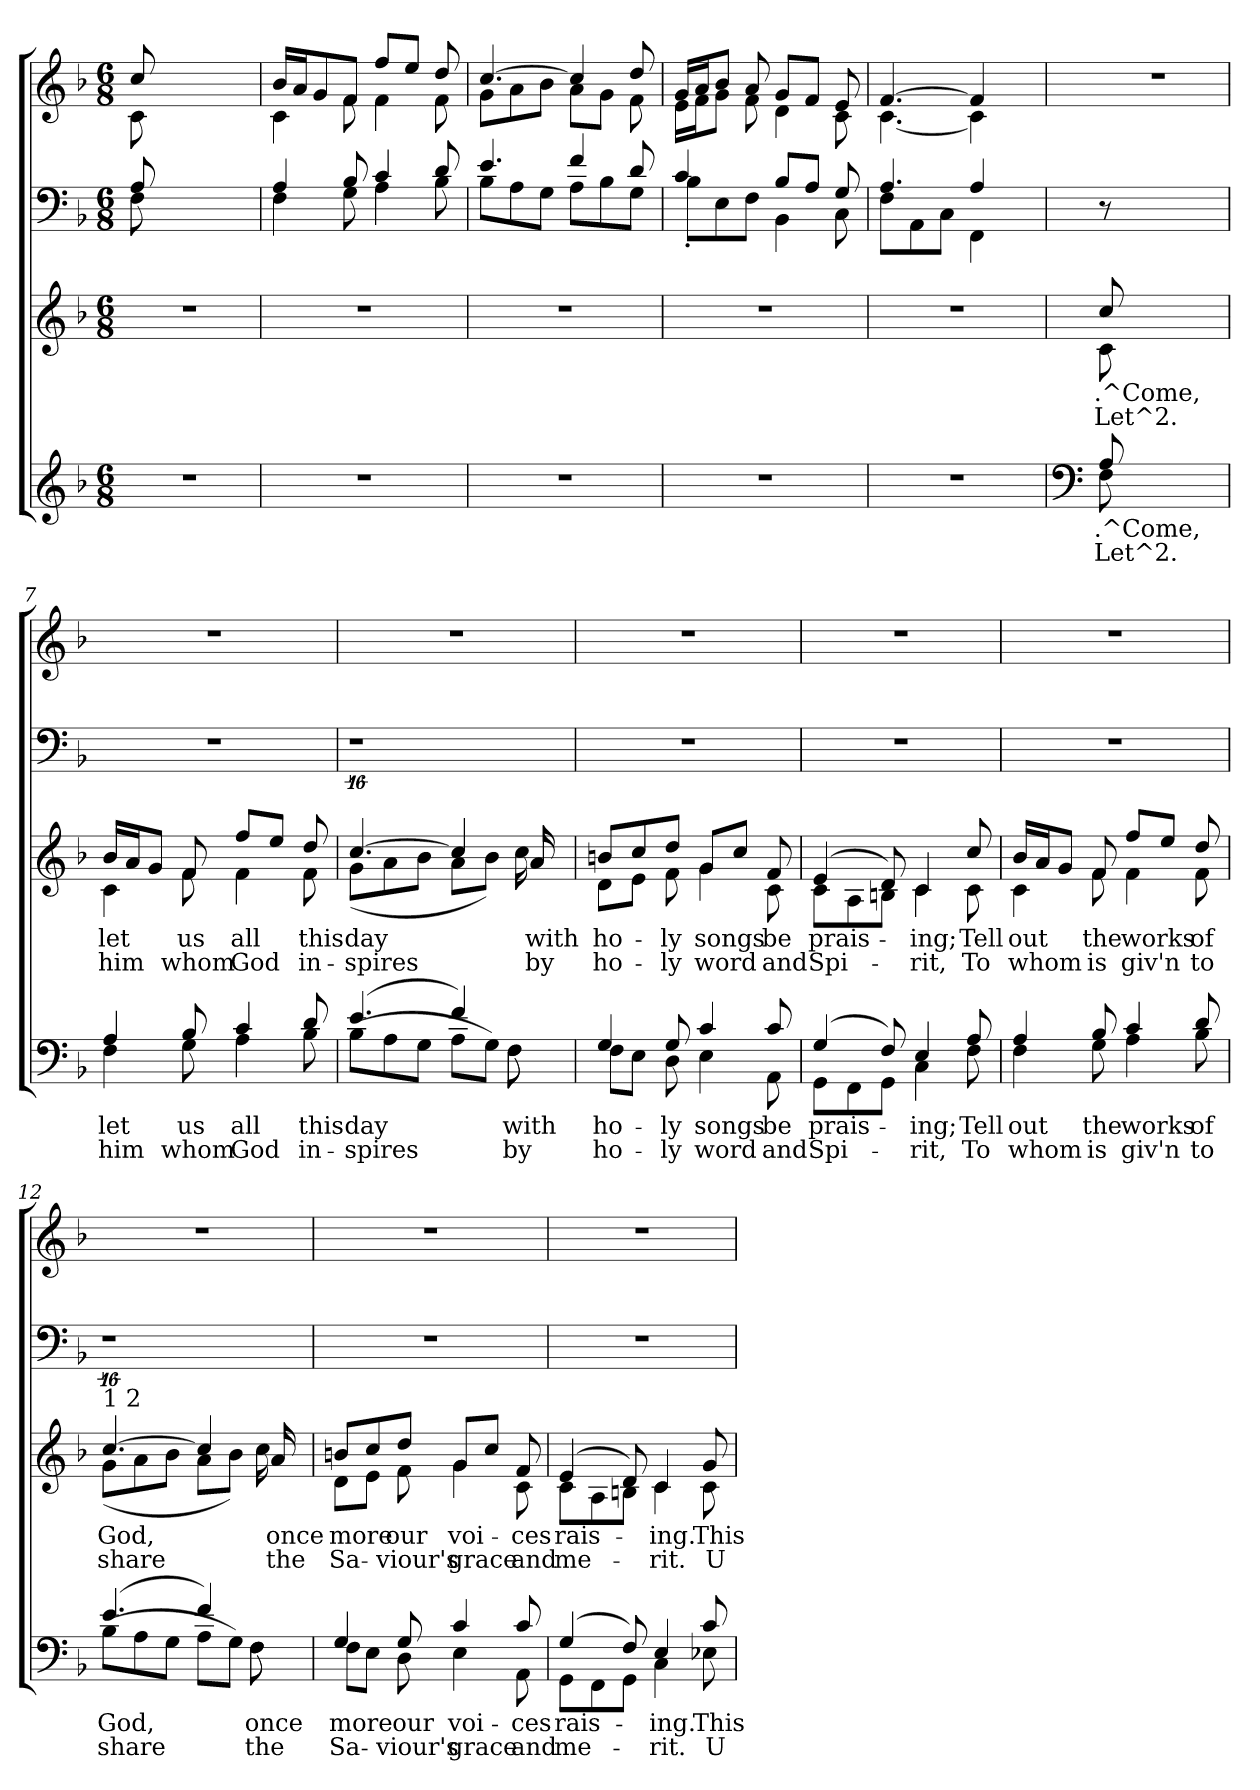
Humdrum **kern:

**kern	**text	**text	**kern	**text	**text	**kern	**kern
*part3	*part3	*part3	*part2	*part2	*part2	*part1	*part1
*staff4	*staff4	*staff4	*staff3	*staff3	*staff3	*staff2	*staff1
*clefG2	*	*	*clefG2	*	*	*clefF4	*clefG2
*k[b-]	*	*	*k[b-]	*	*	*k[b-]	*k[b-]
*F:	*	*	*F:	*	*	*F:	*F:
*M6/8	*	*	*M6/8	*	*	*M6/8	*M6/8
=1	=1	=1	=1	=1	=1	=1	=1
*	*	*	*	*	*	*^	*^
2.r	.	.	2.r	.	.	8A/	8F\	8cc/	8c\
.	.	.	.	.	.	2ryy	2ryy	2ryy	2ryy
.	.	.	.	.	.	8ryy	8ryy	8ryy	8ryy
=2	=2	=2	=2	=2	=2	=2	=2	=2	=2
2.r	.	.	2.r	.	.	4A/	4F\	16b-/LL	4c\
.	.	.	.	.	.	.	.	16a/J	.
.	.	.	.	.	.	.	.	8g/	.
.	.	.	.	.	.	8B-/	8G\	8f/J	8f\
.	.	.	.	.	.	4c/	4A\	8ff/L	4f\
.	.	.	.	.	.	.	.	8ee/J	.
.	.	.	.	.	.	8d/	8B-\	8dd/	8f\
=3	=3	=3	=3	=3	=3	=3	=3	=3	=3
2.r	.	.	2.r	.	.	4.e/	8B-\L	[>4.cc/	8g\L
.	.	.	.	.	.	.	8A\	.	8a\
.	.	.	.	.	.	.	8G\J	.	8b-\J
.	.	.	.	.	.	4f/	8A\L	4cc/]	8a\L
.	.	.	.	.	.	.	8B-\	.	8g\J
.	.	.	.	.	.	8d/	8G\J	8dd/	8f\
=4	=4	=4	=4	=4	=4	=4	=4	=4	=4
2.r	.	.	2.r	.	.	4c/	8B-'<\L	16g/LL	16e\LL
.	.	.	.	.	.	.	.	16a/J	16f\J
.	.	.	.	.	.	.	8E\	8b-/J	8g\J
.	.	.	.	.	.	8ryy	8F\J	8a/	8f\
.	.	.	.	.	.	8B-/L	4BB-\	8g/L	4d\
.	.	.	.	.	.	8A/J	.	8f/J	.
.	.	.	.	.	.	8G/	8C\	8e/	8c\
=5	=5	=5	=5	=5	=5	=5	=5	=5	=5
2.r	.	.	2.r	.	.	8F\L	4.A/	[>4.f/	[<4.c\
.	.	.	.	.	.	8AA\	.	.	.
.	.	.	.	.	.	8C\J	.	.	.
.	.	.	.	.	.	4A/	4FF\	4f/]	4c\]
.	.	.	.	.	.	8ryy	8ryy	8ryy	8ryy
*	*	*	*	*	*	*v	*v	*	*
*	*	*	*	*	*	*	*v	*v
!!LO:LB:g=z
=6	=6	=6	=6	=6	=6	=6	=6
*clefF4	*	*	*	*	*	*	*
*^	*	*	*	*	*	*^	*^
!	!	!	!	!LO:TX:b:t=1	!	!	!	!	!	!
!	!	!LO:LY:a:rj	!LO:LY:a:rj	!	!LO:LY:b:rj	!LO:LY:b:rj	!	!	!	!
*	*	*	*	*	*	*	*v	*v	*	*
*	*	*	*	*^	*	*	*	*v	*v
8A/	8F\	.^Come,	Let^2.	8cc/	8c\	.^Come,	Let^2.	8r	2.r
2ryy	2ryy	.	.	2ryy	2ryy	.	.	2ryy	.
8ryy	8ryy	.	.	8ryy	8ryy	.	.	8ryy	.
=7	=7	=7	=7	=7	=7	=7	=7	=7	=7
!	!	!LO:LY:a:rj	!LO:LY:a:rj	!	!	!LO:LY:b:rj	!LO:LY:b:rj	!	!
4A/	4F\	let	him	4c\	16b-/LL	let	him	2.r	2.r
.	.	.	.	.	16a/J	.	.	.	.
.	.	.	.	.	8g/J	.	.	.	.
!	!	!LO:LY:a:rj	!LO:LY:a:rj	!	!	!LO:LY:b:rj	!LO:LY:b:rj	!	!
8B-/	8G\	us	whom	8f/	8f\	us	whom	.	.
!	!	!LO:LY:a:rj	!LO:LY:a:rj	!	!	!LO:LY:b:rj	!LO:LY:b:rj	!	!
4c/	4A\	all	God	4f\	8ff/L	all	God	.	.
.	.	.	.	.	8ee/J	.	.	.	.
!	!	!LO:LY:a:rj	!LO:LY:a:rj	!	!	!LO:LY:b:rj	!LO:LY:b:rj	!	!
8d/	8B-\	this	in-	8dd/	8f\	this	in-	.	.
=8	=8	=8	=8	=8	=8	=8	=8	=8	=8
*	*^	*	*	*	*	*	*	*	*
!	!	!	!LO:LY:a:rj	!LO:LY:a:rj	!	!	!LO:LY:b:rj	!LO:LY:b:rj	!	!
*	*	*^	*	*	*	*	*	*	*	*
(4.e/	2ryy	(<8B-\L	2ryy	day	-spires	[>4.cc/	(<8g\L	day	-spires	16%11r	2.r
.	.	8A\	.	.	.	.	8a\	.	.	.	.
.	.	8G\J	.	.	.	.	8b-\J	.	.	.	.
4f/)	.	8A\L	.	.	.	4cc/]	8a\L	.	.	.	.
.	16ryy	8G\J)	16ryy	.	.	.	8b-\J)	.	.	.	.
!	!	!	!	!LO:LY:a:rj	!LO:LY:a:rj	!	!	!	!	!	!
.	8F\	.	8F\	with	by	.	.	.	.	.	.
!	!	!	!	!	!	!	!	!LO:LY:b:rj	!LO:LY:b:rj	!	!
16ryy	.	16ryy	.	.	.	16a/	16cc\	with	by	.	.
16ryy	16ryy	16ryy	16ryy	.	.	16ryy	16ryy	.	.	16ryy	.
!!LO:LB:g=z
=9	=9	=9	=9	=9	=9	=9	=9	=9	=9	=9	=9
!	!	!	!	!LO:LY:a:rj	!LO:LY:a:rj	!	!	!LO:LY:b:rj	!LO:LY:b:rj	!	!
*	*v	*v	*v	*	*	*	*	*	*	*	*
4G/	8F\L	ho-	ho-	8bn/L	8d\L	ho-	ho-	2.r	2.r
.	8E\J	.	.	8cc/	8e\J	.	.	.	.
!	!	!LO:LY:a:rj	!LO:LY:a:rj	!	!	!LO:LY:b:rj	!LO:LY:b:rj	!	!
8G/	8D\	-ly	-ly	8dd/J	8f\	-ly	-ly	.	.
!	!	!LO:LY:a:rj	!LO:LY:a:rj	!	!	!LO:LY:b:rj	!LO:LY:b:rj	!	!
4c/	4E\	songs	word	4g\	8g/L	songs	word	.	.
.	.	.	.	.	8cc/J	.	.	.	.
!	!	!LO:LY:a:rj	!LO:LY:a:rj	!	!	!LO:LY:b:rj	!LO:LY:b:rj	!	!
8c/	8AA\	be	and	8f/	8c\	be	and	.	.
=10	=10	=10	=10	=10	=10	=10	=10	=10	=10
!	!	!LO:LY:a:rj	!LO:LY:a:rj	!	!	!LO:LY:b:rj	!LO:LY:b:rj	!	!
(4G/	8GG\L	prais-	Spi-	(4e/	8c\L	prais-	Spi-	2.r	2.r
.	8FF\	.	.	.	8A\	.	.	.	.
8F/)	8GG\J	.	.	8d/)	8Bn\J	.	.	.	.
!	!	!LO:LY:a:rj	!LO:LY:a:rj	!	!	!LO:LY:b:rj	!LO:LY:b:rj	!	!
4E/	4C\	-ing;	-rit,	4c/	4c\	-ing;	-rit,	.	.
!	!	!LO:LY:a:rj	!LO:LY:a:rj	!	!	!LO:LY:b:rj	!LO:LY:b:rj	!	!
8A/	8F\	Tell	To	8cc/	8c\	Tell	To	.	.
=11	=11	=11	=11	=11	=11	=11	=11	=11	=11
!	!	!LO:LY:a:rj	!LO:LY:a:rj	!	!	!LO:LY:b:rj	!LO:LY:b:rj	!	!
4A/	4F\	out	whom	4c\	16b-/LL	out	whom	2.r	2.r
.	.	.	.	.	16a/J	.	.	.	.
.	.	.	.	.	8g/J	.	.	.	.
!	!	!LO:LY:a:rj	!LO:LY:a:rj	!	!	!LO:LY:b:rj	!LO:LY:b:rj	!	!
8B-/	8G\	the	is	8f/	8f\	the	is	.	.
!	!	!LO:LY:a:rj	!LO:LY:a:rj	!	!	!LO:LY:b:rj	!LO:LY:b:rj	!	!
4c/	4A\	works	giv'n	4f\	8ff/L	works	giv'n	.	.
.	.	.	.	.	8ee/J	.	.	.	.
!	!	!LO:LY:a:rj	!LO:LY:a:rj	!	!	!LO:LY:b:rj	!LO:LY:b:rj	!	!
8d/	8B-\	of	to	8dd/	8f\	of	to	.	.
!!LO:LB:g=z
=12	=12	=12	=12	=12	=12	=12	=12	=12	=12
*	*^	*	*	*	*	*	*	*	*
!	!	!	!	!	!LO:TX:a:t=1 2	!	!	!	!	!
!	!	!	!LO:LY:a:rj	!LO:LY:a:rj	!	!	!LO:LY:b:rj	!LO:LY:b:rj	!	!
*	*	*^	*	*	*	*	*	*	*	*
(4.e/	2ryy	(<8B-\L	2ryy	God,	share	[>4.cc/	(<8g\L	God,	share	16%11r	2.r
.	.	8A\	.	.	.	.	8a\	.	.	.	.
.	.	8G\J	.	.	.	.	8b-\J	.	.	.	.
4f/)	.	8A\L	.	.	.	4cc/]	8a\L	.	.	.	.
.	16ryy	8G\J)	16ryy	.	.	.	8b-\J)	.	.	.	.
!	!	!	!	!LO:LY:a:rj	!LO:LY:a:rj	!	!	!	!	!	!
.	8F\	.	8F\	once	the	.	.	.	.	.	.
!	!	!	!	!	!	!	!	!LO:LY:b:rj	!LO:LY:b:rj	!	!
16ryy	.	16ryy	.	.	.	16a/	16cc\	once	the	.	.
16ryy	16ryy	16ryy	16ryy	.	.	16ryy	16ryy	.	.	16ryy	.
=13	=13	=13	=13	=13	=13	=13	=13	=13	=13	=13	=13
!	!	!	!	!LO:LY:a:rj	!LO:LY:a:rj	!	!	!LO:LY:b:rj	!LO:LY:b:rj	!	!
*	*v	*v	*v	*	*	*	*	*	*	*	*
4G/	8F\L	more	Sa-	8bn/L	8d\L	more	Sa-	2.r	2.r
.	8E\J	.	.	8cc/	8e\J	.	.	.	.
!	!	!LO:LY:a:rj	!LO:LY:a:rj	!	!	!LO:LY:b:rj	!LO:LY:b:rj	!	!
8G/	8D\	our	-viour's	8dd/J	8f\	our	-viour's	.	.
!	!	!LO:LY:a:rj	!LO:LY:a:rj	!	!	!LO:LY:b:rj	!LO:LY:b:rj	!	!
4c/	4E\	voi-	grace	4g\	8g/L	voi-	grace	.	.
.	.	.	.	.	8cc/J	.	.	.	.
!	!	!LO:LY:a:rj	!LO:LY:a:rj	!	!	!LO:LY:b:rj	!LO:LY:b:rj	!	!
8c/	8AA\	-ces	and	8f/	8c\	-ces	and	.	.
=14	=14	=14	=14	=14	=14	=14	=14	=14	=14
!	!	!LO:LY:a:rj	!LO:LY:a:rj	!	!	!LO:LY:b:rj	!LO:LY:b:rj	!	!
(4G/	8GG\L	rais-	me-	(4e/	8c\L	rais-	me-	2.r	2.r
.	8FF\	.	.	.	8A\	.	.	.	.
8F/)	8GG\J	.	.	8d/)	8Bn\J	.	.	.	.
!	!	!LO:LY:a:rj	!LO:LY:a:rj	!	!	!LO:LY:b:rj	!LO:LY:b:rj	!	!
4E/	4C\	-ing.	-rit.	4c/	4c\	-ing.	-rit.	.	.
!	!	!LO:LY:a:rj	!LO:LY:a:rj	!	!	!LO:LY:b:rj	!LO:LY:b:rj	!	!
8c/	8E-X\	This	U-	8g/	8c\	This	U-	.	.
*v	*v	*	*	*	*	*	*	*	*
*	*	*	*v	*v	*	*	*	*
=	=	=	=	=	=	=	=
*-	*-	*-	*-	*-	*-	*-	*-
